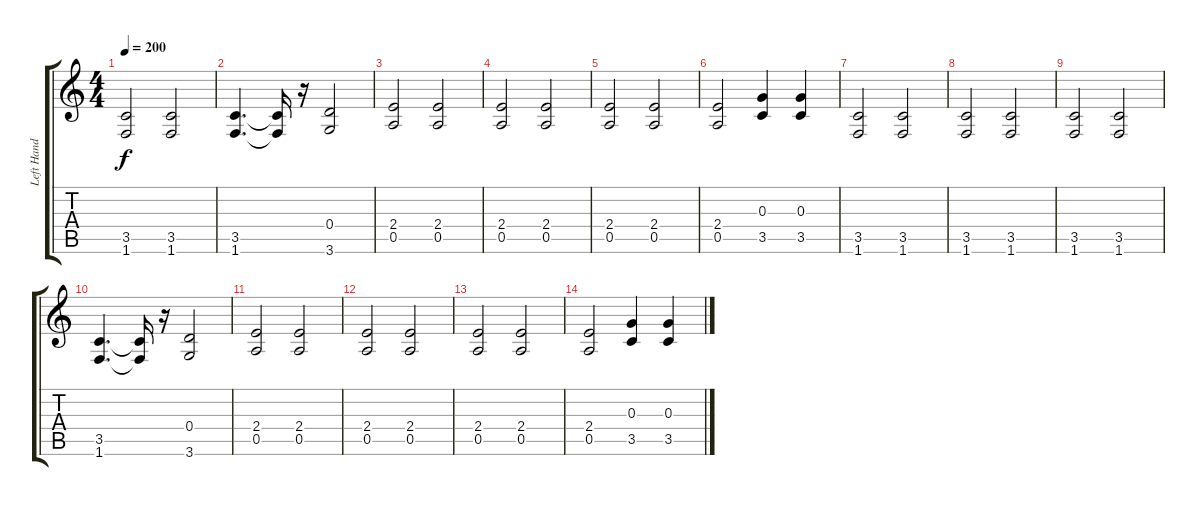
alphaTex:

\track ("Left Hand (MIDI)" "Left Hand ") {instrument electricguitarjazz}
\staff {score tabs}
\tuning (E4 B3 G3 D3 A2 E2) {hide}
\ts (4 4)
\tempo 200
\clef g2
\ks c
(3.5 1.6).2{dy f} (3.5 1.6).2 |
(3.5 1.6).4{d} (3.5{t} 1.6{t}).16 r.16 (0.4 3.6).2 |
(2.4 0.5).2 (2.4 0.5).2 |
(2.4 0.5).2 (2.4 0.5).2 |
(2.4 0.5).2 (2.4 0.5).2 |
(2.4 0.5).2 (0.3 3.5).4 (0.3 3.5).4 |
(3.5 1.6).2 (3.5 1.6).2 |
(3.5 1.6).2 (3.5 1.6).2 |
(3.5 1.6).2 (3.5 1.6).2 |
(3.5 1.6).4{d} (3.5{t} 1.6{t}).16 r.16 (0.4 3.6).2 |
(2.4 0.5).2 (2.4 0.5).2 |
(2.4 0.5).2 (2.4 0.5).2 |
(2.4 0.5).2 (2.4 0.5).2 |
(2.4 0.5).2 (0.3 3.5).4 (0.3 3.5).4
